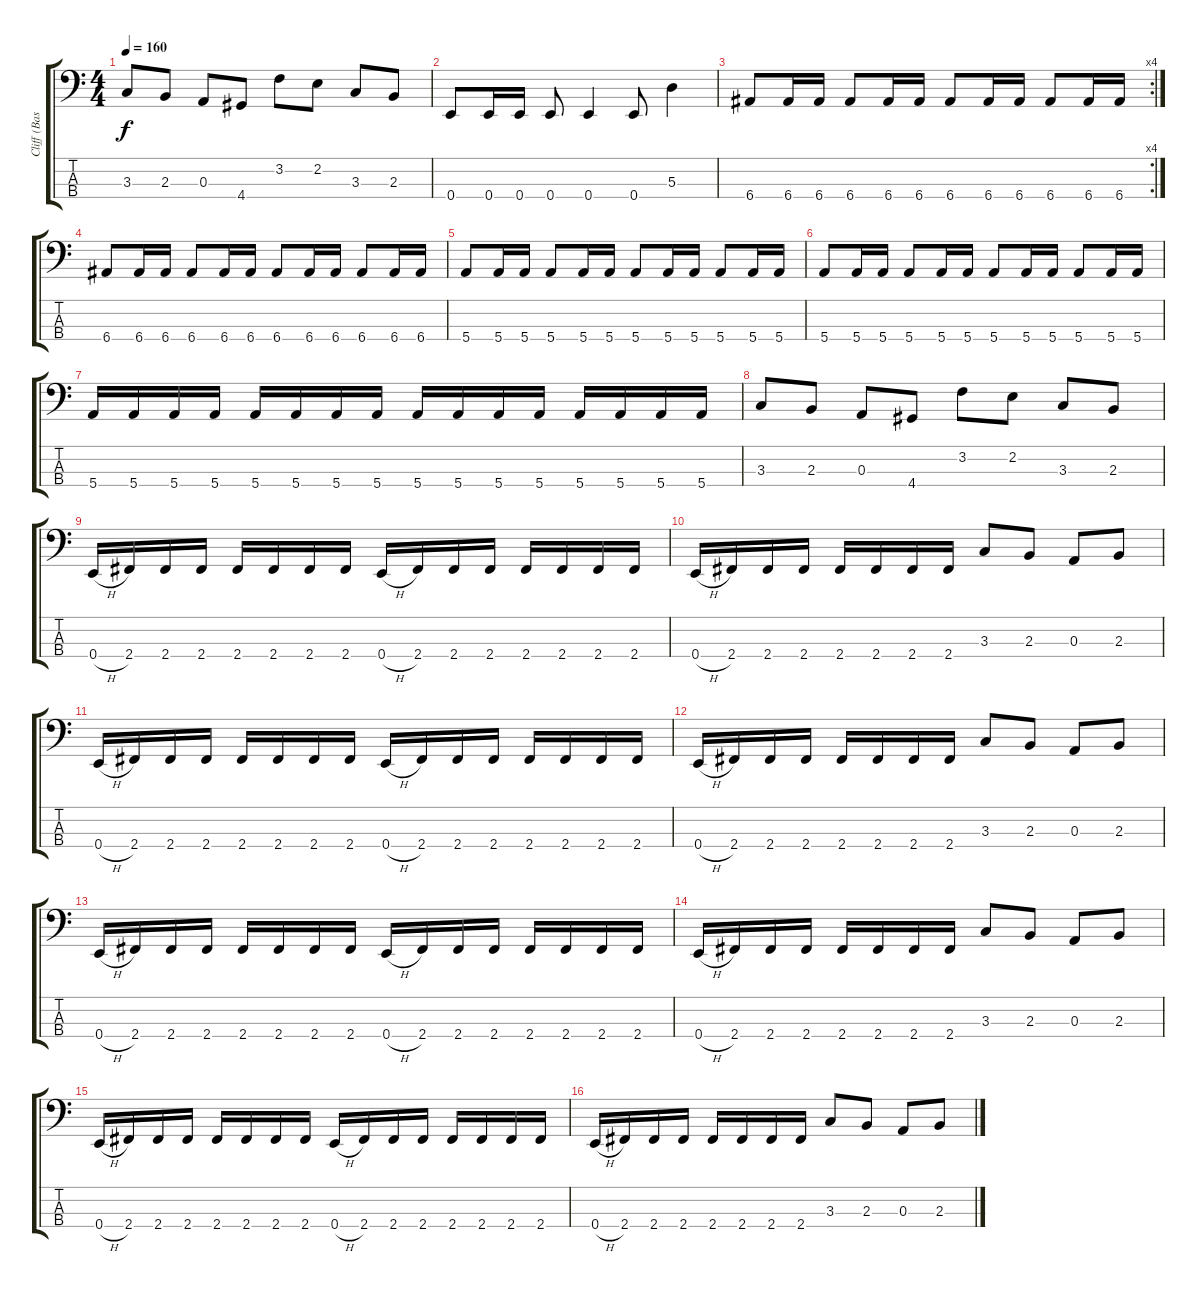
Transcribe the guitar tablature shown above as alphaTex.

\track ("Cliff (Bass)" "Cliff (Bas") {instrument electricbassfinger}
\staff {score tabs}
\tuning (G2 D2 A1 E1) {hide}
\ts (4 4)
\tempo 160
\clef f4
\ks c
3.3.8{dy f} 2.3.8 0.3.8 4.4.8 3.2.8 2.2.8 3.3.8 2.3.8 |
0.4.8 0.4.16 0.4.16 0.4.8 0.4.4 0.4.8 5.3.4 |
\rc 4
6.4.8 6.4.16 6.4.16 6.4.8 6.4.16 6.4.16 6.4.8 6.4.16 6.4.16 6.4.8 6.4.16 6.4.16 |
6.4.8 6.4.16 6.4.16 6.4.8 6.4.16 6.4.16 6.4.8 6.4.16 6.4.16 6.4.8 6.4.16 6.4.16 |
5.4.8 5.4.16 5.4.16 5.4.8 5.4.16 5.4.16 5.4.8 5.4.16 5.4.16 5.4.8 5.4.16 5.4.16 |
5.4.8 5.4.16 5.4.16 5.4.8 5.4.16 5.4.16 5.4.8 5.4.16 5.4.16 5.4.8 5.4.16 5.4.16 |
5.4.16 5.4.16 5.4.16 5.4.16 5.4.16 5.4.16 5.4.16 5.4.16 5.4.16 5.4.16 5.4.16 5.4.16 5.4.16 5.4.16 5.4.16 5.4.16 |
3.3.8 2.3.8 0.3.8 4.4.8 3.2.8 2.2.8 3.3.8 2.3.8 |
0.4{h}.16 2.4.16 2.4.16 2.4.16 2.4.16 2.4.16 2.4.16 2.4.16 0.4{h}.16 2.4.16 2.4.16 2.4.16 2.4.16 2.4.16 2.4.16 2.4.16 |
0.4{h}.16 2.4.16 2.4.16 2.4.16 2.4.16 2.4.16 2.4.16 2.4.16 3.3.8 2.3.8 0.3.8 2.3.8 |
0.4{h}.16 2.4.16 2.4.16 2.4.16 2.4.16 2.4.16 2.4.16 2.4.16 0.4{h}.16 2.4.16 2.4.16 2.4.16 2.4.16 2.4.16 2.4.16 2.4.16 |
0.4{h}.16 2.4.16 2.4.16 2.4.16 2.4.16 2.4.16 2.4.16 2.4.16 3.3.8 2.3.8 0.3.8 2.3.8 |
0.4{h}.16 2.4.16 2.4.16 2.4.16 2.4.16 2.4.16 2.4.16 2.4.16 0.4{h}.16 2.4.16 2.4.16 2.4.16 2.4.16 2.4.16 2.4.16 2.4.16 |
0.4{h}.16 2.4.16 2.4.16 2.4.16 2.4.16 2.4.16 2.4.16 2.4.16 3.3.8 2.3.8 0.3.8 2.3.8 |
0.4{h}.16 2.4.16 2.4.16 2.4.16 2.4.16 2.4.16 2.4.16 2.4.16 0.4{h}.16 2.4.16 2.4.16 2.4.16 2.4.16 2.4.16 2.4.16 2.4.16 |
0.4{h}.16 2.4.16 2.4.16 2.4.16 2.4.16 2.4.16 2.4.16 2.4.16 3.3.8 2.3.8 0.3.8 2.3.8
